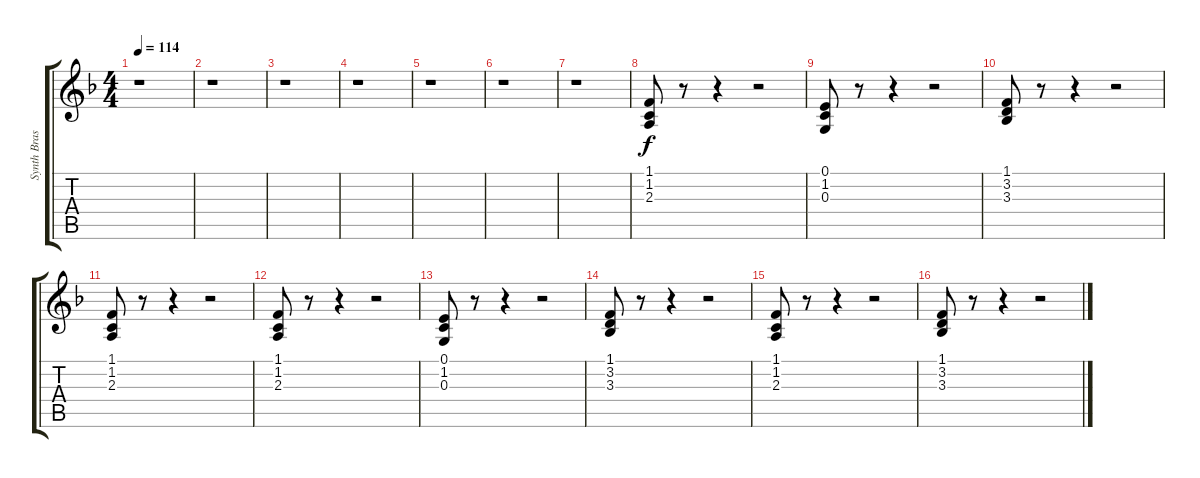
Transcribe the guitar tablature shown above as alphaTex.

\track ("Synth Brass" "Synth Bras") {instrument brasssection}
\staff {score tabs}
\tuning (E4 B3 G3 D3 A2 E2) {hide}
\ts (4 4)
\tempo 114
\clef g2
\ks f
r.1{dy f} |
r.1 |
r.1 |
r.1 |
r.1 |
r.1 |
r.1 |
(1.1 1.2 2.3).8 r.8 r.4 r.2 |
(0.1 1.2 0.3).8 r.8 r.4 r.2 |
(1.1 3.2 3.3).8 r.8 r.4 r.2 |
(1.1 1.2 2.3).8 r.8 r.4 r.2 |
(1.1 1.2 2.3).8 r.8 r.4 r.2 |
(0.1 1.2 0.3).8 r.8 r.4 r.2 |
(1.1 3.2 3.3).8 r.8 r.4 r.2 |
(1.1 1.2 2.3).8 r.8 r.4 r.2 |
(1.1 3.2 3.3).8 r.8 r.4 r.2
